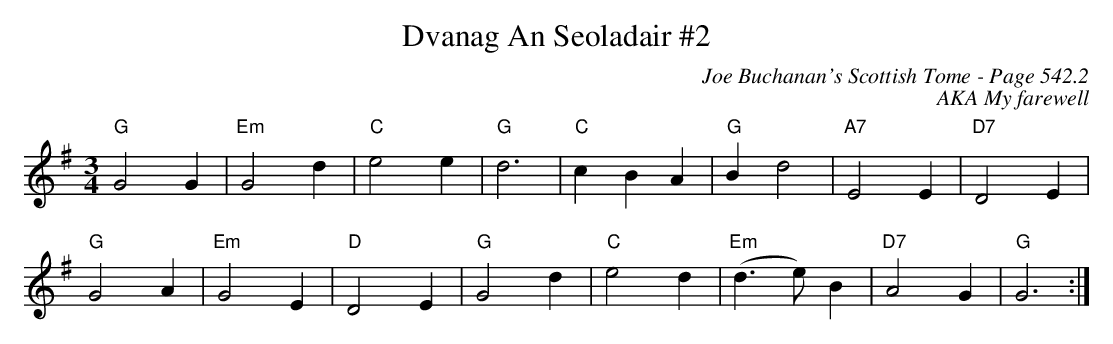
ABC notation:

X:1
T:Dvanag An Seoladair #2
C:Joe Buchanan's Scottish Tome - Page 542.2
C:AKA My farewell
L:1/4
M:3/4
K:G
"G"G2 G | "Em"G2 d | "C"e2 e | "G"d3 | "C"c B A | "G"B d2 | "A7"E2 E | "D7"D2 E |
"G"G2 A | "Em"G2 E | "D"D2 E | "G"G2 d | "C"e2 d | "Em"(d>e) B | "D7"A2 G | "G"G3 :|
